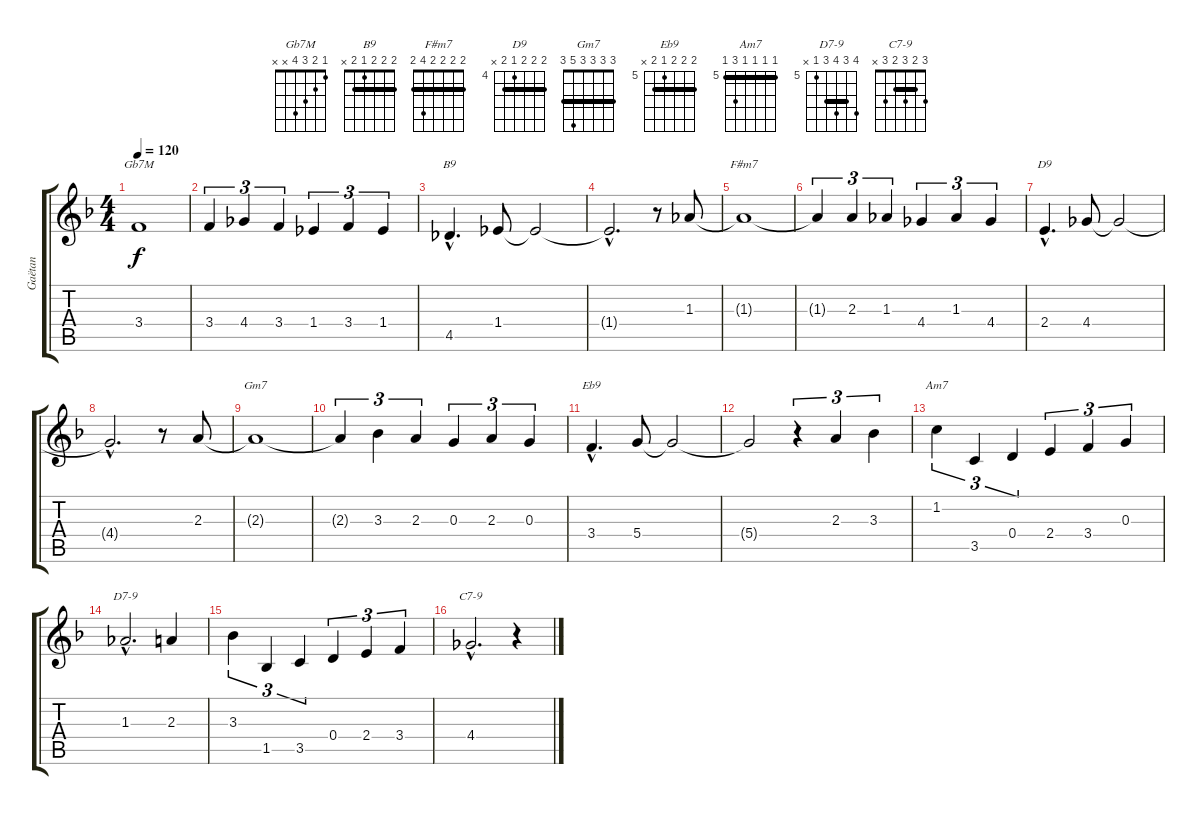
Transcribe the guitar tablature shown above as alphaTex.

\track ("Gaëtan" "Gaëtan") {instrument acousticguitarnylon}
\staff {score tabs}
\tuning (E4 B3 G3 D3 A2 E2) {hide}
\chord ("Gb7M" 1 2 3 4 x x)
\chord ("B9" 2 2 2 1 2 x) {barre 2}
\chord ("F#m7" 2 2 2 2 4 2) {barre 2}
\chord ("D9" 5 5 5 4 5 x) {firstfret 4 barre 5}
\chord ("Gm7" 3 3 3 3 5 3) {barre 3}
\chord ("Eb9" 6 6 6 5 6 x) {firstfret 5 barre 6}
\chord ("Am7" 5 5 5 5 7 5) {firstfret 5 barre 5}
\chord ("D7-9" 8 7 8 7 5 x) {firstfret 5 barre 7}
\chord ("C7-9" 3 2 3 2 3 x) {barre 2}
\ts (4 4)
\tempo 120
\clef g2
\ks f
3.4.1{ch "Gb7M" dy f} |
3.4.4{tu (3 2)} 4.4.4{tu (3 2)} 3.4.4{tu (3 2)} 1.4.4{tu (3 2)} 3.4.4{tu (3 2)} 1.4.4{tu (3 2)} |
4.5{hac}.4{d ch "B9"} 1.4.8 1.4{t}.2 |
1.4{hac t}.2{d} r.8 1.3.8 |
1.3{t}.1{ch "F#m7"} |
1.3{t}.4{tu (3 2)} 2.3.4{tu (3 2)} 1.3.4{tu (3 2)} 4.4.4{tu (3 2)} 1.3.4{tu (3 2)} 4.4.4{tu (3 2)} |
2.4{hac}.4{d ch "D9"} 4.4.8 4.4{t}.2 |
4.4{hac t}.2{d} r.8 2.3.8 |
2.3{t}.1{ch "Gm7"} |
2.3{t}.4{tu (3 2)} 3.3.4{tu (3 2)} 2.3.4{tu (3 2)} 0.3.4{tu (3 2)} 2.3.4{tu (3 2)} 0.3.4{tu (3 2)} |
3.4{hac}.4{d ch "Eb9"} 5.4.8 5.4{t}.2 |
5.4{t}.2 r.4{tu (3 2)} 2.3.4{tu (3 2)} 3.3.4{tu (3 2)} |
1.2.4{tu (3 2) ch "Am7"} 3.5.4{tu (3 2)} 0.4.4{tu (3 2)} 2.4.4{tu (3 2)} 3.4.4{tu (3 2)} 0.3.4{tu (3 2)} |
1.3{hac}.2{d ch "D7-9"} 2.3.4 |
3.3.4{tu (3 2)} 1.5.4{tu (3 2)} 3.5.4{tu (3 2)} 0.4.4{tu (3 2)} 2.4.4{tu (3 2)} 3.4.4{tu (3 2)} |
4.4{hac}.2{d ch "C7-9"} r.4
